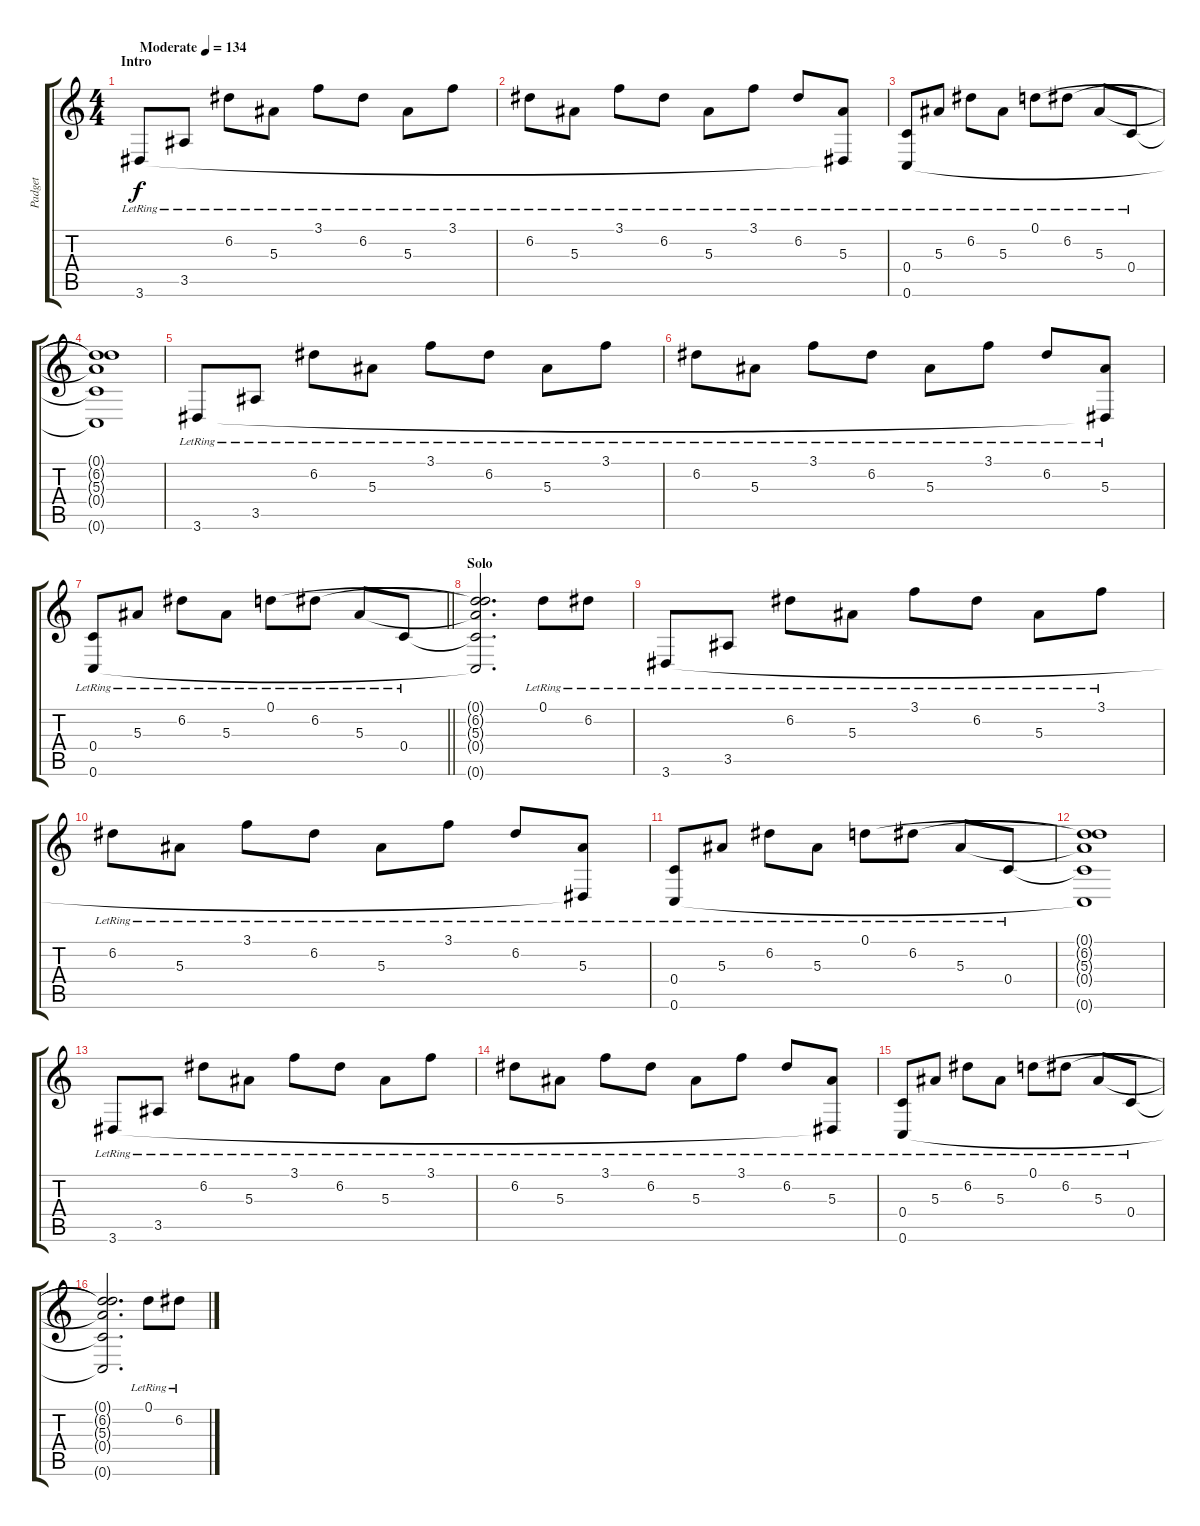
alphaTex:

\track ("Padget" "Padget") {instrument overdrivenguitar}
\staff {score tabs}
\tuning (D4 A3 F3 C3 G2 C2) {hide}
\ts (4 4)
\section ("" "Intro")
\tempo (134 "Moderate")
\clef g2
\ks c
3.6{lr}.8{dy f instrument electricguitarclean} 3.5{lr}.8 6.2{lr}.8 5.3{lr}.8 3.1{lr}.8 6.2{lr}.8 5.3{lr}.8 3.1{lr}.8 |
6.2{lr}.8 5.3{lr}.8 3.1{lr}.8 6.2{lr}.8 5.3{lr}.8 3.1{lr}.8 6.2{lr}.8 (5.3{lr} 3.6{t}).8 |
(0.4{lr} 0.6{lr}).8 5.3{lr}.8 6.2{lr}.8 5.3{lr}.8 0.1{lr}.8 6.2{lr}.8 5.3{lr}.8 0.4{lr}.8 |
(0.1{t} 6.2{t} 5.3{t} 0.4{t} 0.6{t}).1 |
3.6{lr}.8 3.5{lr}.8 6.2{lr}.8 5.3{lr}.8 3.1{lr}.8 6.2{lr}.8 5.3{lr}.8 3.1{lr}.8 |
6.2{lr}.8 5.3{lr}.8 3.1{lr}.8 6.2{lr}.8 5.3{lr}.8 3.1{lr}.8 6.2{lr}.8 (5.3{lr} 3.6{t}).8 |
\barLineRight lightlight
(0.4{lr} 0.6{lr}).8 5.3{lr}.8 6.2{lr}.8 5.3{lr}.8 0.1{lr}.8 6.2{lr}.8 5.3{lr}.8 0.4{lr}.8 |
\section ("" "Solo")
(0.1{t} 6.2{t} 5.3{t} 0.4{t} 0.6{t}).2{d} 0.1{lr}.8 6.2{lr}.8 |
3.6{lr}.8 3.5{lr}.8 6.2{lr}.8 5.3{lr}.8 3.1{lr}.8 6.2{lr}.8 5.3{lr}.8 3.1{lr}.8 |
6.2{lr}.8 5.3{lr}.8 3.1{lr}.8 6.2{lr}.8 5.3{lr}.8 3.1{lr}.8 6.2{lr}.8 (5.3{lr} 3.6{t}).8 |
(0.4{lr} 0.6{lr}).8 5.3{lr}.8 6.2{lr}.8 5.3{lr}.8 0.1{lr}.8 6.2{lr}.8 5.3{lr}.8 0.4{lr}.8 |
(0.1{t} 6.2{t} 5.3{t} 0.4{t} 0.6{t}).1 |
3.6{lr}.8 3.5{lr}.8 6.2{lr}.8 5.3{lr}.8 3.1{lr}.8 6.2{lr}.8 5.3{lr}.8 3.1{lr}.8 |
6.2{lr}.8 5.3{lr}.8 3.1{lr}.8 6.2{lr}.8 5.3{lr}.8 3.1{lr}.8 6.2{lr}.8 (5.3{lr} 3.6{t}).8 |
(0.4{lr} 0.6{lr}).8 5.3{lr}.8 6.2{lr}.8 5.3{lr}.8 0.1{lr}.8 6.2{lr}.8 5.3{lr}.8 0.4{lr}.8 |
(0.1{t} 6.2{t} 5.3{t} 0.4{t} 0.6{t}).2{d} 0.1{lr}.8 6.2{lr}.8
